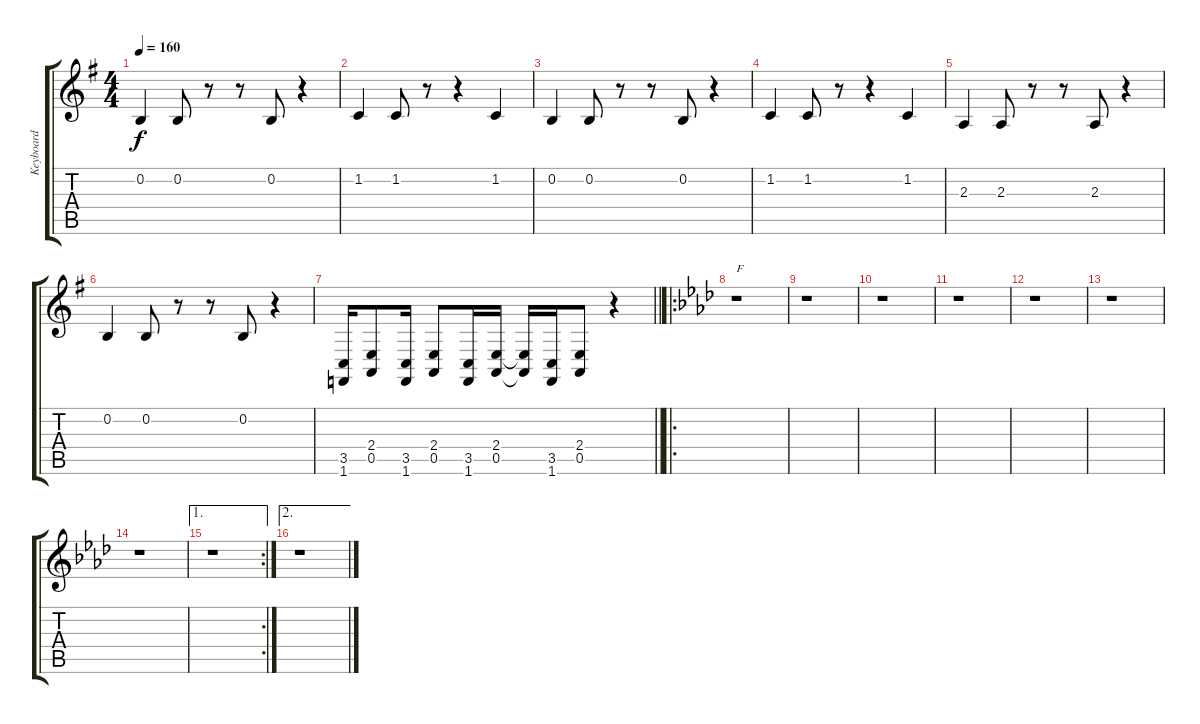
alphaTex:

\track ("Keyboard" "Keyboard") {instrument pad3polysynth}
\staff {score tabs}
\tuning (E4 B3 G3 D3 A2 E2) {hide}
\ts (4 4)
\tempo 160
\clef g2
\ks g
0.2.4{dy f} 0.2.8 r.8 r.8 0.2.8 r.4 |
1.2.4 1.2.8 r.8 r.4 1.2.4 |
0.2.4 0.2.8 r.8 r.8 0.2.8 r.4 |
1.2.4 1.2.8 r.8 r.4 1.2.4 |
2.3.4 2.3.8 r.8 r.8 2.3.8 r.4 |
0.2.4 0.2.8 r.8 r.8 0.2.8 r.4 |
\barLineRight lightlight
(3.5 1.6).16{volume 16 instrument distortionguitar} (2.4 0.5).8 (3.5 1.6).16 (2.4 0.5).8 (3.5 1.6).16 (2.4 0.5).16 (2.4{t} 0.5{t}).16 (3.5 1.6).16 (2.4 0.5).8 r.4 |
\ro
\ks ab
r.1{txt "F"} |
r.1 |
r.1 |
r.1 |
r.1 |
r.1 |
r.1 |
\ae 1
\rc 2
r.1 |
\ae 2
r.1
